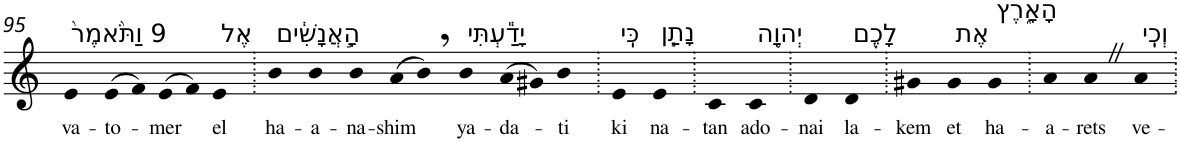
**kern	**text
*part1	*part1
*staff1	*staff1
*I"Piano	*
*I'Pno	*
!!LO:PB:g=z
*clefG2	*
*k[]	*
=95	=95
!LO:TX:a:t=9 וַתֹּ֙אמֶר֙	!
!	!LO:LY:b
4e	va-
!	!LO:LY:b
(>8e	-to-
8f)	.
!	!LO:LY:b
(>8e	-mer
8f)	.
!LO:TX:a:t=אֶל	!
!	!LO:LY:b
4e	el
=96.	=96.
!LO:TX:a:t=הָ֣אֲנָשִׁ֔ים	!
!	!LO:LY:b
4b	ha-
!	!LO:LY:b
4b	-a-
!	!LO:LY:b
4b	-na-
!	!LO:LY:b
(>8a	-shim
8b,)	.
!LO:TX:a:t=יָדַ֕עְתִּי	!
!	!LO:LY:b
4b	ya-
!	!LO:LY:b
(>8a	-da-
8g#X)	.
!	!LO:LY:b
4b	-ti
=97.	=97.
!LO:TX:a:t=כִּֽי	!
!	!LO:LY:b
4e	ki
!LO:TX:a:t=נָתַ֧ן	!
!	!LO:LY:b
4e	na-
=98.	=98.
!	!LO:LY:b
4c	-tan
!LO:TX:a:t=יְהוָ֛ה	!
!	!LO:LY:b
4c	ado-
=99.	=99.
!	!LO:LY:b
4d	-nai
!LO:TX:a:t=לָכֶ֖ם	!
!	!LO:LY:b
4d	la-
=100.	=100.
!	!LO:LY:b
4g#X	-kem
!LO:TX:a:t=אֶת	!
!	!LO:LY:b
4g#	et
!LO:TX:a:t=הָאָ֑רֶץ	!
!	!LO:LY:b
4g#	ha-
=101.	=101.
!	!LO:LY:b
4a	-a-
!	!LO:LY:b
4aZ	-rets
!LO:TX:a:t=וְכִֽי	!
!	!LO:LY:b
4a	ve-
=.	=.
*-	*-
